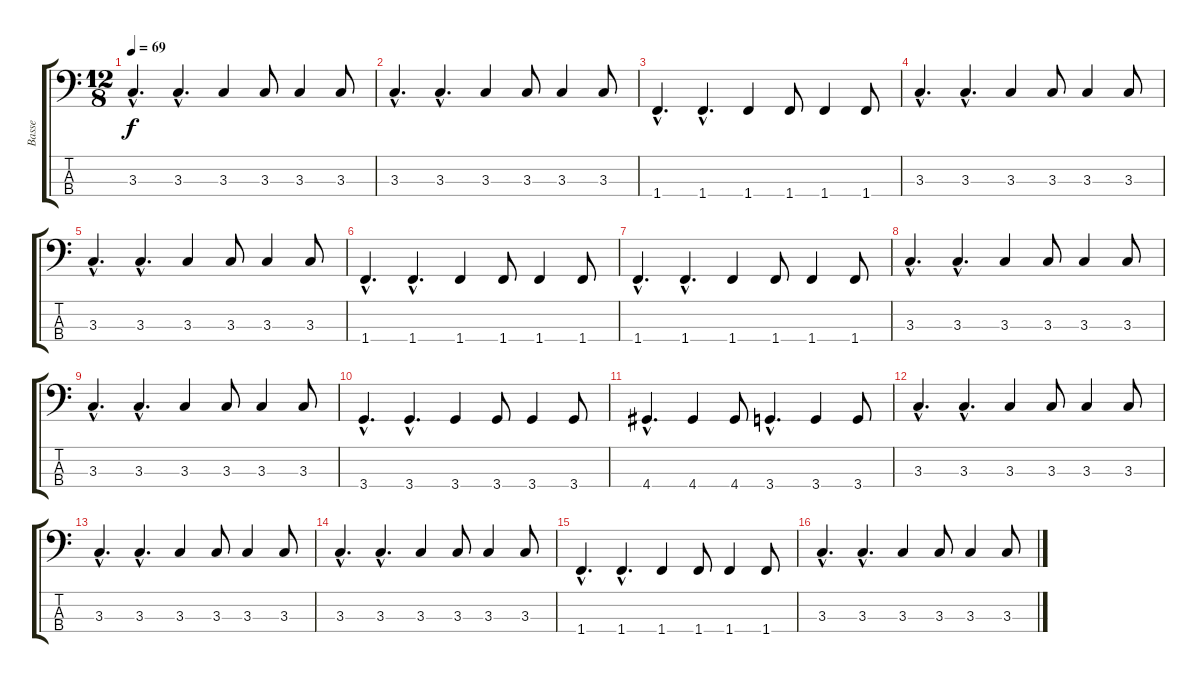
\track ("Basse" "Basse") {instrument electricbassfinger}
\staff {score tabs}
\tuning (G2 D2 A1 E1) {hide}
\ts (12 8)
\tempo 69
\clef f4
\ks c
3.3{hac}.4{d dy f} 3.3{hac}.4{d} 3.3.4 3.3.8 3.3.4 3.3.8 |
3.3{hac}.4{d} 3.3{hac}.4{d} 3.3.4 3.3.8 3.3.4 3.3.8 |
1.4{hac}.4{d} 1.4{hac}.4{d} 1.4.4 1.4.8 1.4.4 1.4.8 |
3.3{hac}.4{d} 3.3{hac}.4{d} 3.3.4 3.3.8 3.3.4 3.3.8 |
3.3{hac}.4{d} 3.3{hac}.4{d} 3.3.4 3.3.8 3.3.4 3.3.8 |
1.4{hac}.4{d} 1.4{hac}.4{d} 1.4.4 1.4.8 1.4.4 1.4.8 |
1.4{hac}.4{d} 1.4{hac}.4{d} 1.4.4 1.4.8 1.4.4 1.4.8 |
3.3{hac}.4{d} 3.3{hac}.4{d} 3.3.4 3.3.8 3.3.4 3.3.8 |
3.3{hac}.4{d} 3.3{hac}.4{d} 3.3.4 3.3.8 3.3.4 3.3.8 |
3.4{hac}.4{d} 3.4{hac}.4{d} 3.4.4 3.4.8 3.4.4 3.4.8 |
4.4{hac}.4{d} 4.4.4 4.4.8 3.4{hac}.4{d} 3.4.4 3.4.8 |
3.3{hac}.4{d} 3.3{hac}.4{d} 3.3.4 3.3.8 3.3.4 3.3.8 |
3.3{hac}.4{d} 3.3{hac}.4{d} 3.3.4 3.3.8 3.3.4 3.3.8 |
3.3{hac}.4{d} 3.3{hac}.4{d} 3.3.4 3.3.8 3.3.4 3.3.8 |
1.4{hac}.4{d} 1.4{hac}.4{d} 1.4.4 1.4.8 1.4.4 1.4.8 |
3.3{hac}.4{d} 3.3{hac}.4{d} 3.3.4 3.3.8 3.3.4 3.3.8
